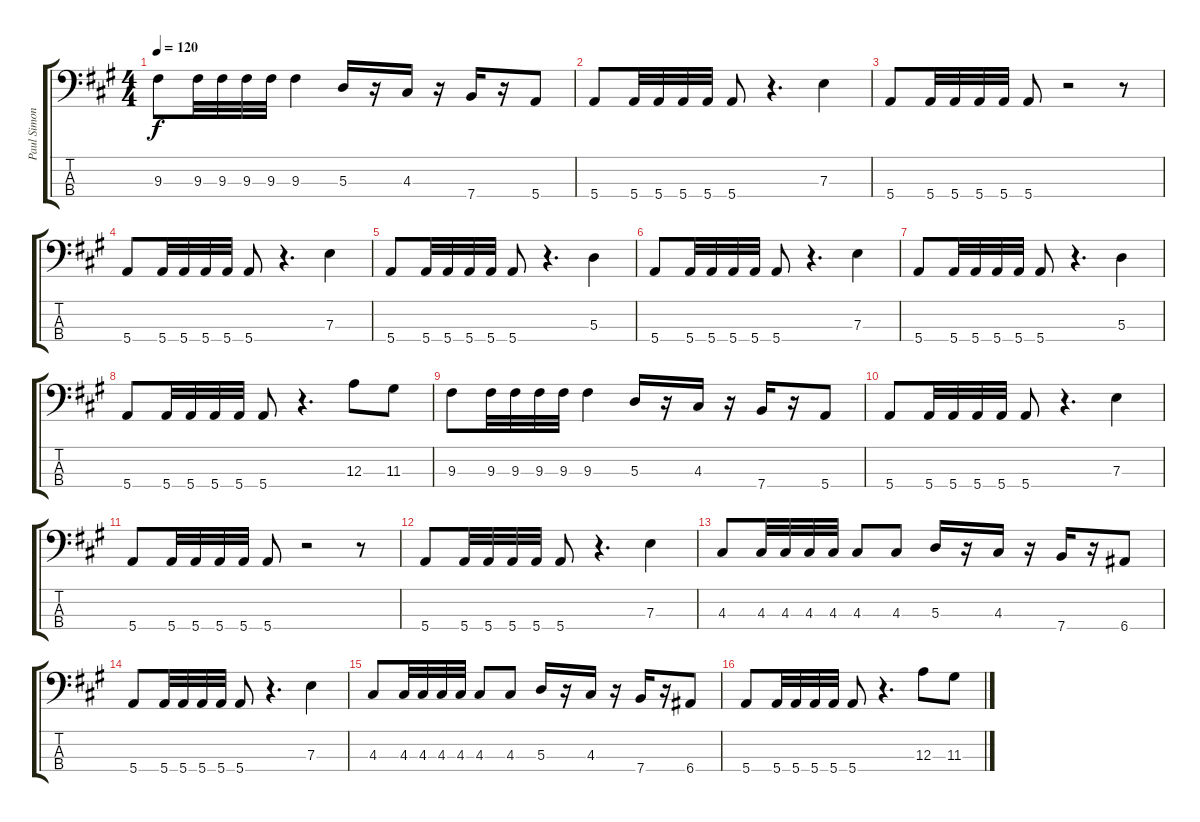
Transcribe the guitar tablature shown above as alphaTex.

\track ("Paul Simonon - Bass Guitar" "Paul Simon") {instrument electricbassfinger}
\staff {score tabs}
\tuning (G2 D2 A1 E1) {hide}
\ts (4 4)
\tempo 120
\clef f4
\ks a
9.3.8{dy f} 9.3.32 9.3.32 9.3.32 9.3.32 9.3.4 5.3.16 r.16 4.3.16 r.16 7.4.16 r.16 5.4.8 |
5.4.8 5.4.32 5.4.32 5.4.32 5.4.32 5.4.8 r.4{d} 7.3.4 |
5.4.8 5.4.32 5.4.32 5.4.32 5.4.32 5.4.8 r.2 r.8 |
5.4.8 5.4.32 5.4.32 5.4.32 5.4.32 5.4.8 r.4{d} 7.3.4 |
5.4.8 5.4.32 5.4.32 5.4.32 5.4.32 5.4.8 r.4{d} 5.3.4 |
5.4.8 5.4.32 5.4.32 5.4.32 5.4.32 5.4.8 r.4{d} 7.3.4 |
5.4.8 5.4.32 5.4.32 5.4.32 5.4.32 5.4.8 r.4{d} 5.3.4 |
5.4.8 5.4.32 5.4.32 5.4.32 5.4.32 5.4.8 r.4{d} 12.3.8 11.3.8 |
9.3.8 9.3.32 9.3.32 9.3.32 9.3.32 9.3.4 5.3.16 r.16 4.3.16 r.16 7.4.16 r.16 5.4.8 |
5.4.8 5.4.32 5.4.32 5.4.32 5.4.32 5.4.8 r.4{d} 7.3.4 |
5.4.8 5.4.32 5.4.32 5.4.32 5.4.32 5.4.8 r.2 r.8 |
5.4.8 5.4.32 5.4.32 5.4.32 5.4.32 5.4.8 r.4{d} 7.3.4 |
4.3.8 4.3.32 4.3.32 4.3.32 4.3.32 4.3.8 4.3.8 5.3.16 r.16 4.3.16 r.16 7.4.16 r.16 6.4.8 |
5.4.8 5.4.32 5.4.32 5.4.32 5.4.32 5.4.8 r.4{d} 7.3.4 |
4.3.8 4.3.32 4.3.32 4.3.32 4.3.32 4.3.8 4.3.8 5.3.16 r.16 4.3.16 r.16 7.4.16 r.16 6.4.8 |
5.4.8 5.4.32 5.4.32 5.4.32 5.4.32 5.4.8 r.4{d} 12.3.8 11.3.8
